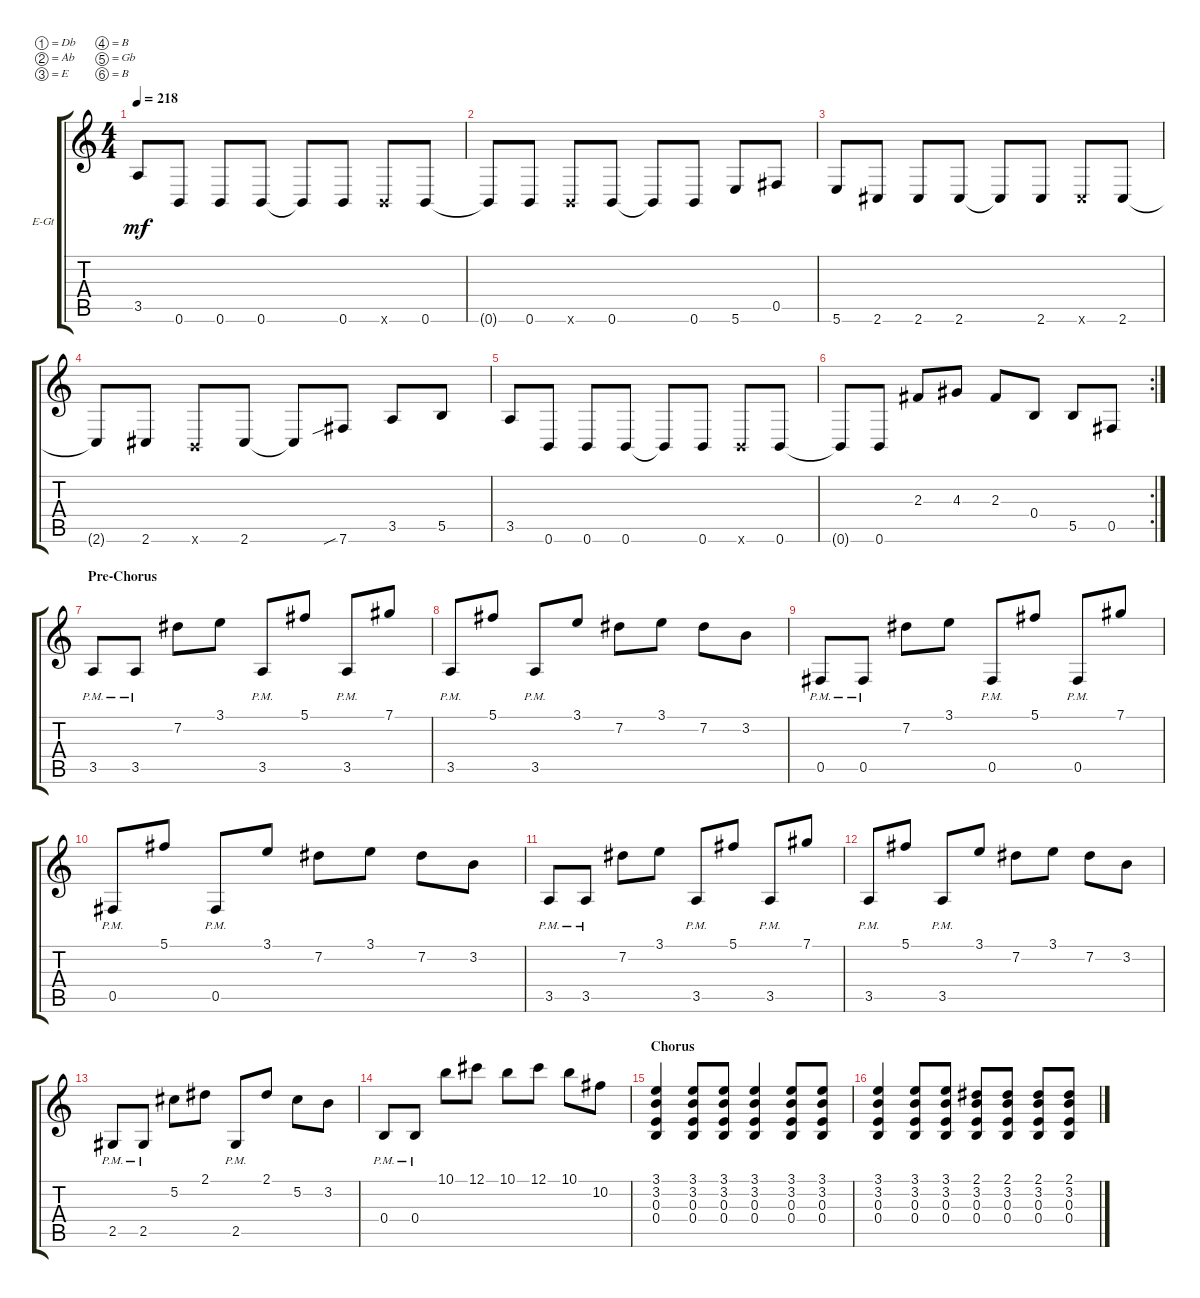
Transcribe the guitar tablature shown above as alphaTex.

\bracketExtendMode groupsimilarinstruments
\firstSystemTrackNameOrientation horizontal
\otherSystemsTrackNameOrientation horizontal
\track ("Electric Guitar 2" "E-Gt") {instrument distortionguitar}
\staff {score tabs}
\tuning (Db4 Ab3 E3 B2 Gb2 B1)
\ts (4 4)
\tempo 218
\clef g2
\ks c
3.5.8{dy mf} 0.6.8 0.6.8 0.6.8 0.6{t}.8 0.6.8 0.6{x}.8 0.6.8 |
0.6{t}.8 0.6.8 0.6{x}.8 0.6.8 0.6{t}.8 0.6.8 5.6.8 0.5.8 |
5.6.8 2.6.8 2.6.8 2.6.8 2.6{t}.8 2.6.8 2.6{x}.8 2.6.8 |
2.6{t}.8 2.6.8 0.6{x}.8 2.6.8 2.6{t}.8 7.6{sib}.8 3.5.8 5.5.8 |
3.5.8 0.6.8 0.6.8 0.6.8 0.6{t}.8 0.6.8 0.6{x}.8 0.6.8 |
\rc 2
0.6{t}.8 0.6.8 2.3.8 4.3.8 2.3.8 0.4.8 5.5.8 0.5.8 |
\section ("" "Pre-Chorus")
3.5{pm}.8 3.5{pm}.8 7.2.8 3.1.8 3.5{pm}.8 5.1.8 3.5{pm}.8 7.1.8 |
3.5{pm}.8 5.1.8 3.5{pm}.8 3.1.8 7.2.8 3.1.8 7.2.8 3.2.8 |
0.5{pm}.8 0.5{pm}.8 7.2.8 3.1.8 0.5{pm}.8 5.1.8 0.5{pm}.8 7.1.8 |
0.5{pm}.8 5.1.8 0.5{pm}.8 3.1.8 7.2.8 3.1.8 7.2.8 3.2.8 |
3.5{pm}.8 3.5{pm}.8 7.2.8 3.1.8 3.5{pm}.8 5.1.8 3.5{pm}.8 7.1.8 |
3.5{pm}.8 5.1.8 3.5{pm}.8 3.1.8 7.2.8 3.1.8 7.2.8 3.2.8 |
2.5{pm}.8 2.5{pm}.8 5.2.8 2.1.8 2.5{pm}.8 2.1.8 5.2.8 3.2.8 |
0.4{pm}.8 0.4{pm}.8 10.1.8 12.1.8 10.1.8 12.1.8 10.1.8 10.2.8 |
\section ("" "Chorus")
(0.3 3.2 3.1 0.4).4 (3.1 3.2 0.3 0.4).8 (3.1 3.2 0.3 0.4).8 (0.3 3.2 3.1 0.4).4 (3.1 3.2 0.3 0.4).8 (3.1 3.2 0.3 0.4).8 |
(0.3 3.2 3.1 0.4).4 (3.1 3.2 0.3 0.4).8 (3.1 3.2 0.3 0.4).8 (0.3 3.2 2.1 0.4).8 (0.3 2.1 3.2 0.4).8 (0.3 3.2 2.1 0.4).8 (0.3 2.1 3.2 0.4).8
